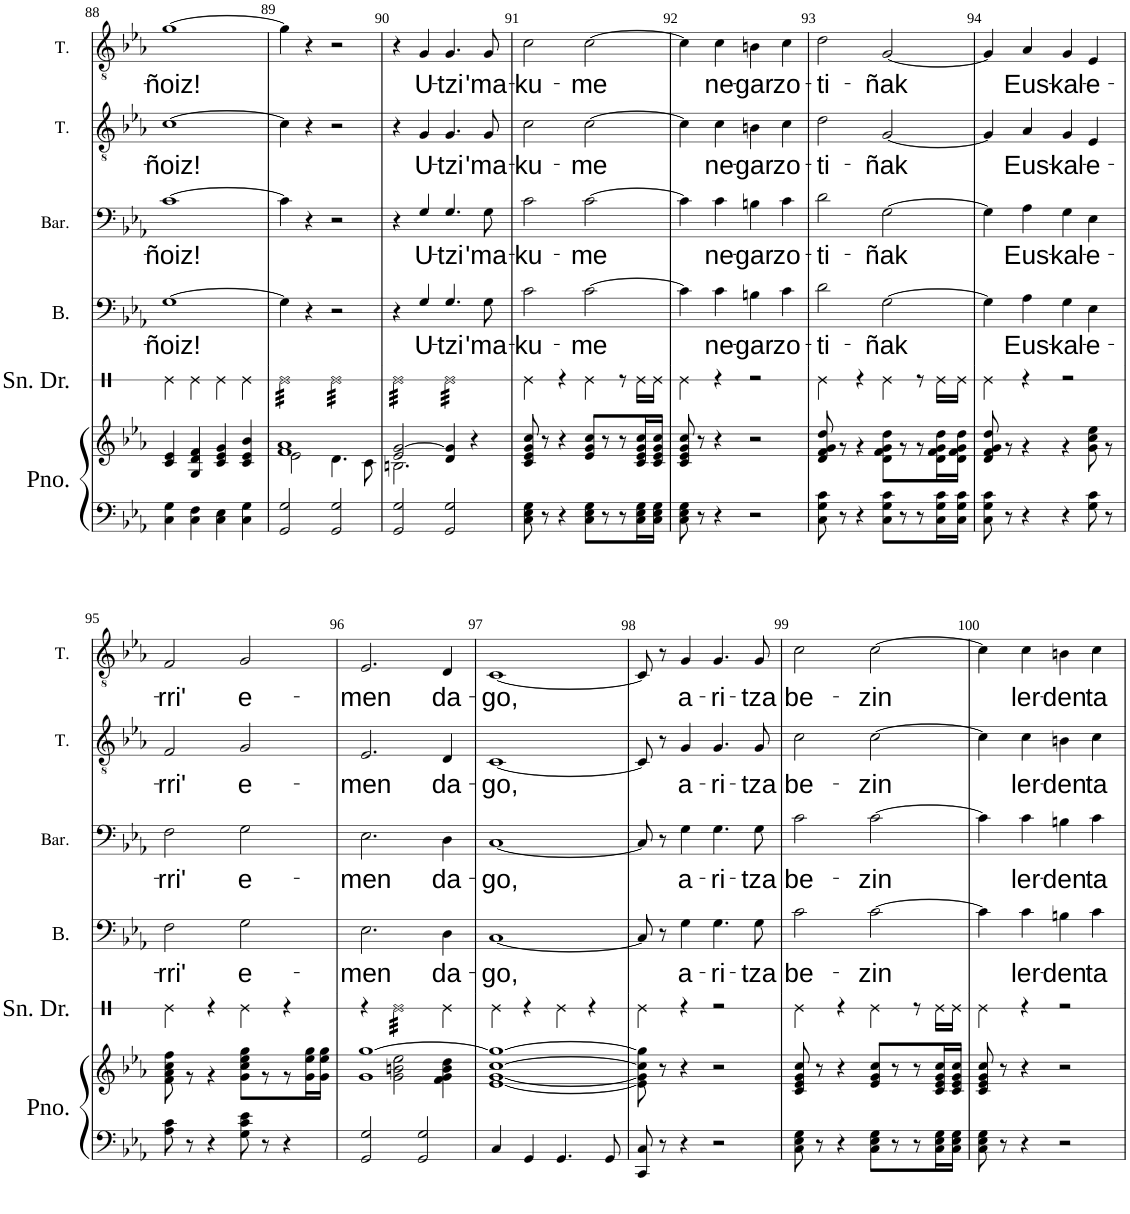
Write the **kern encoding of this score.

**kern	**kern	**kern	**kern	**text	**kern	**text	**kern	**text	**kern	**text
*part6	*part6	*part5	*part4	*part4	*part3	*part3	*part2	*part2	*part1	*part1
*staff7	*staff6	*staff5	*staff4	*staff4	*staff3	*staff3	*staff2	*staff2	*staff1	*staff1
*I"Piano	*	*I"Snare Drum	*I"Basse	*	*I"Baryton	*	*I"Ténor	*	*I"Ténor	*
*I'Pno.	*	*I'Sn. Dr.	*I'B.	*	*I'Bar.	*	*I'T.	*	*I'T.	*
!!LO:PB:g=z
*clefF4	*clefG2	*clefX	*clefF4	*	*clefF4	*	*clefGv2	*	*clefGv2	*
*k[b-e-a-]	*k[b-e-a-]	*k[]	*k[b-e-a-]	*	*k[b-e-a-]	*	*k[b-e-a-]	*	*k[b-e-a-]	*
*M4/4	*M4/4	*M4/4	*M4/4	*	*M4/4	*	*M4/4	*	*M4/4	*
*met(c|)	*met(c|)	*met(c|)	*met(c|)	*	*met(c|)	*	*met(c|)	*	*met(c|)	*
=88	=88	=88	=88	=88	=88	=88	=88	=88	=88	=88
!	!	!	!	!LO:LY:b	!	!LO:LY:b	!	!LO:LY:b	!	!LO:LY:b
4C\ 4G\	4c/ 4e-/	4Re\	[1G	-ñoiz!	[1c	-ñoiz!	[1c	-ñoiz!	[1g	-ñoiz!
4C\ 4F\	4G/ 4d/ 4f/	4Re\	.	.	.	.	.	.	.	.
4C\ 4E-\	4c/ 4e-/ 4g/	4Re\	.	.	.	.	.	.	.	.
4C\ 4G\	4c/ 4e-/ 4b-/	4Re\	.	.	.	.	.	.	.	.
=89	=89	=89	=89	=89	=89	=89	=89	=89	=89	=89
*	*^	*	*	*	*	*	*	*	*	*
*	*	*	*tremolo	*	*	*	*	*	*	*	*
2GG/ 2G/	1f 1a-	2e-\	32Re\LLL	4G\]	.	4c\]	.	4c\]	.	4g\]	.
.	.	.	32Re\	.	.	.	.	.	.	.	.
.	.	.	32Re\	.	.	.	.	.	.	.	.
.	.	.	32Re\	.	.	.	.	.	.	.	.
.	.	.	32Re\	.	.	.	.	.	.	.	.
.	.	.	32Re\	.	.	.	.	.	.	.	.
.	.	.	32Re\	.	.	.	.	.	.	.	.
.	.	.	32Re\	.	.	.	.	.	.	.	.
.	.	.	32Re\	4r	.	4r	.	4r	.	4r	.
.	.	.	32Re\	.	.	.	.	.	.	.	.
.	.	.	32Re\	.	.	.	.	.	.	.	.
.	.	.	32Re\	.	.	.	.	.	.	.	.
.	.	.	32Re\	.	.	.	.	.	.	.	.
.	.	.	32Re\	.	.	.	.	.	.	.	.
.	.	.	32Re\	.	.	.	.	.	.	.	.
.	.	.	32Re\JJJ	.	.	.	.	.	.	.	.
2GG/ 2G/	.	4.d\	32Re\LLL	2r	.	2r	.	2r	.	2r	.
.	.	.	32Re\	.	.	.	.	.	.	.	.
.	.	.	32Re\	.	.	.	.	.	.	.	.
.	.	.	32Re\	.	.	.	.	.	.	.	.
.	.	.	32Re\	.	.	.	.	.	.	.	.
.	.	.	32Re\	.	.	.	.	.	.	.	.
.	.	.	32Re\	.	.	.	.	.	.	.	.
.	.	.	32Re\	.	.	.	.	.	.	.	.
.	.	.	32Re\	.	.	.	.	.	.	.	.
.	.	.	32Re\	.	.	.	.	.	.	.	.
.	.	.	32Re\	.	.	.	.	.	.	.	.
.	.	.	32Re\	.	.	.	.	.	.	.	.
.	.	8c\	32Re\	.	.	.	.	.	.	.	.
.	.	.	32Re\	.	.	.	.	.	.	.	.
.	.	.	32Re\	.	.	.	.	.	.	.	.
.	.	.	32Re\JJJ	.	.	.	.	.	.	.	.
=90	=90	=90	=90	=90	=90	=90	=90	=90	=90	=90	=90
2GG/ 2G/	2e-/ [2g/	2.Bn\	32Re\LLL	4r	.	4r	.	4r	.	4r	.
.	.	.	32Re\	.	.	.	.	.	.	.	.
.	.	.	32Re\	.	.	.	.	.	.	.	.
.	.	.	32Re\	.	.	.	.	.	.	.	.
.	.	.	32Re\	.	.	.	.	.	.	.	.
.	.	.	32Re\	.	.	.	.	.	.	.	.
.	.	.	32Re\	.	.	.	.	.	.	.	.
.	.	.	32Re\	.	.	.	.	.	.	.	.
!	!	!	!	!	!LO:LY:b	!	!LO:LY:b	!	!LO:LY:b	!	!LO:LY:b
.	.	.	32Re\	4G/	U-	4G/	U-	4G/	U-	4G/	U-
.	.	.	32Re\	.	.	.	.	.	.	.	.
.	.	.	32Re\	.	.	.	.	.	.	.	.
.	.	.	32Re\	.	.	.	.	.	.	.	.
.	.	.	32Re\	.	.	.	.	.	.	.	.
.	.	.	32Re\	.	.	.	.	.	.	.	.
.	.	.	32Re\	.	.	.	.	.	.	.	.
.	.	.	32Re\JJJ	.	.	.	.	.	.	.	.
!	!	!	!	!	!LO:LY:b	!	!LO:LY:b	!	!LO:LY:b	!	!LO:LY:b
2GG/ 2G/	4d/ 4g/]	.	32Re\LLL	4.G/	-tzi	4.G/	-tzi	4.G/	-tzi	4.G/	-tzi
.	.	.	32Re\	.	.	.	.	.	.	.	.
.	.	.	32Re\	.	.	.	.	.	.	.	.
.	.	.	32Re\	.	.	.	.	.	.	.	.
.	.	.	32Re\	.	.	.	.	.	.	.	.
.	.	.	32Re\	.	.	.	.	.	.	.	.
.	.	.	32Re\	.	.	.	.	.	.	.	.
.	.	.	32Re\	.	.	.	.	.	.	.	.
.	4r	4ryy	32Re\	.	.	.	.	.	.	.	.
.	.	.	32Re\	.	.	.	.	.	.	.	.
.	.	.	32Re\	.	.	.	.	.	.	.	.
.	.	.	32Re\	.	.	.	.	.	.	.	.
!	!	!	!	!	!LO:LY:b	!	!LO:LY:b	!	!LO:LY:b	!	!LO:LY:b
.	.	.	32Re\	8G\	'ma-	8G\	'ma-	8G/	'ma-	8G/	'ma-
.	.	.	32Re\	.	.	.	.	.	.	.	.
.	.	.	32Re\	.	.	.	.	.	.	.	.
.	.	.	32Re\JJJ	.	.	.	.	.	.	.	.
*	*	*	*Xtremolo	*	*	*	*	*	*	*	*
*	*v	*v	*	*	*	*	*	*	*	*	*
=91	=91	=91	=91	=91	=91	=91	=91	=91	=91	=91
!	!	!	!	!LO:LY:b	!	!LO:LY:b	!	!LO:LY:b	!	!LO:LY:b
8C\ 8E-\ 8G\	8c/ 8e-/ 8g/ 8cc/	4Re\	2c\	-ku-	2c\	-ku-	2c\	-ku-	2c\	-ku-
8r	8r	.	.	.	.	.	.	.	.	.
4r	4r	4r	.	.	.	.	.	.	.	.
!	!	!	!	!LO:LY:b	!	!LO:LY:b	!	!LO:LY:b	!	!LO:LY:b
8C\ 8E-\ 8G\L	8e-/ 8g/ 8cc/L	4Re\	[2c\	-me	[2c\	-me	[2c\	-me	[2c\	-me
8r	8r	.	.	.	.	.	.	.	.	.
8r	8r	8r	.	.	.	.	.	.	.	.
16C\ 16E-\ 16G\L	16c/ 16e-/ 16g/ 16cc/L	16Re\LL	.	.	.	.	.	.	.	.
16C\ 16E-\ 16G\JJ	16c/ 16e-/ 16g/ 16cc/JJ	16Re\JJ	.	.	.	.	.	.	.	.
=92	=92	=92	=92	=92	=92	=92	=92	=92	=92	=92
8C\ 8E-\ 8G\	8c/ 8e-/ 8g/ 8cc/	4Re\	4c\]	.	4c\]	.	4c\]	.	4c\]	.
8r	8r	.	.	.	.	.	.	.	.	.
!	!	!	!	!LO:LY:b	!	!LO:LY:b	!	!LO:LY:b	!	!LO:LY:b
4r	4r	4r	4c\	ne-	4c\	ne-	4c\	ne-	4c\	ne-
!	!	!	!	!LO:LY:b	!	!LO:LY:b	!	!LO:LY:b	!	!LO:LY:b
2r	2r	2r	4Bn\	-gar	4Bn\	-gar	4Bn\	-gar	4Bn\	-gar
!	!	!	!	!LO:LY:b	!	!LO:LY:b	!	!LO:LY:b	!	!LO:LY:b
.	.	.	4c\	zo-	4c\	zo-	4c\	zo-	4c\	zo-
=93	=93	=93	=93	=93	=93	=93	=93	=93	=93	=93
*	*^	*	*	*	*	*	*	*	*	*
!	!	!	!	!	!LO:LY:b	!	!LO:LY:b	!	!LO:LY:b	!	!LO:LY:b
8C\ 8G\ 8c\	1ryy	8d/ 8f/ 8g/ 8dd/	4Re\	2d\	-ti-	2d\	-ti-	2d\	-ti-	2d\	-ti-
8r	.	8r	.	.	.	.	.	.	.	.	.
4r	.	4r	4r	.	.	.	.	.	.	.	.
!	!	!	!	!	!LO:LY:b	!	!LO:LY:b	!	!LO:LY:b	!	!LO:LY:b
8C\ 8G\ 8c\L	.	8d\ 8f\ 8g\ 8dd\L	4Re\	[2G\	-ñak	[2G\	-ñak	[2G/	-ñak	[2G/	-ñak
8r	.	8r	.	.	.	.	.	.	.	.	.
8r	.	8r	8r	.	.	.	.	.	.	.	.
16C\ 16G\ 16c\L	.	16d\ 16f\ 16g\ 16dd\L	16Re\LL	.	.	.	.	.	.	.	.
16C\ 16G\ 16c\JJ	.	16d\ 16f\ 16g\ 16dd\JJ	16Re\JJ	.	.	.	.	.	.	.	.
=94	=94	=94	=94	=94	=94	=94	=94	=94	=94	=94	=94
8C\ 8G\ 8c\	1ryy	8d/ 8f/ 8g/ 8dd/	4Re\	4G\]	.	4G\]	.	4G/]	.	4G/]	.
8r	.	8r	.	.	.	.	.	.	.	.	.
!	!	!	!	!	!LO:LY:b	!	!LO:LY:b	!	!LO:LY:b	!	!LO:LY:b
4r	.	4r	4r	4A-\	Eus-	4A-\	Eus-	4A-/	Eus-	4A-/	Eus-
!	!	!	!	!	!LO:LY:b	!	!LO:LY:b	!	!LO:LY:b	!	!LO:LY:b
4r	.	4r	2r	4G\	-kal-	4G\	-kal-	4G/	-kal-	4G/	-kal-
!	!	!	!	!	!LO:LY:b	!	!LO:LY:b	!	!LO:LY:b	!	!LO:LY:b
8G\ 8c\	.	8g\ 8cc\ 8ee-\	.	4E-\	-e-	4E-\	-e-	4E-/	-e-	4E-/	-e-
8r	.	8r	.	.	.	.	.	.	.	.	.
!!LO:LB:g=z
=95	=95	=95	=95	=95	=95	=95	=95	=95	=95	=95	=95
!	!	!	!	!	!LO:LY:b	!	!LO:LY:b	!	!LO:LY:b	!	!LO:LY:b
8A-\ 8c\	1ryy	8f\ 8a-\ 8cc\ 8ff\	4Re\	2F\	-rri'	2F\	-rri'	2F/	-rri'	2F/	-rri'
8r	.	8r	.	.	.	.	.	.	.	.	.
4r	.	4r	4r	.	.	.	.	.	.	.	.
!	!	!	!	!	!LO:LY:b	!	!LO:LY:b	!	!LO:LY:b	!	!LO:LY:b
8G\ 8c\ 8e-\	.	8g\ 8cc\ 8ee-\ 8gg\L	4Re\	2G\	e-	2G\	e-	2G/	e-	2G/	e-
8r	.	8r	.	.	.	.	.	.	.	.	.
4r	.	8r	4r	.	.	.	.	.	.	.	.
.	.	16g\ 16ee-\ 16gg\L	.	.	.	.	.	.	.	.	.
.	.	16g\ 16ee-\ 16gg\JJ	.	.	.	.	.	.	.	.	.
=96	=96	=96	=96	=96	=96	=96	=96	=96	=96	=96	=96
!	!	!	!	!	!LO:LY:b	!	!LO:LY:b	!	!LO:LY:b	!	!LO:LY:b
2GG/ 2G/	1g [1gg	4ryy	4r	2.E-\	-men	2.E-\	-men	2.E-/	-men	2.E-/	-men
*	*	*	*tremolo	*	*	*	*	*	*	*	*
.	.	2g\ 2bn\ 2ee-\	32Re\LLL	.	.	.	.	.	.	.	.
.	.	.	32Re\	.	.	.	.	.	.	.	.
.	.	.	32Re\	.	.	.	.	.	.	.	.
.	.	.	32Re\	.	.	.	.	.	.	.	.
.	.	.	32Re\	.	.	.	.	.	.	.	.
.	.	.	32Re\	.	.	.	.	.	.	.	.
.	.	.	32Re\	.	.	.	.	.	.	.	.
.	.	.	32Re\	.	.	.	.	.	.	.	.
2GG/ 2G/	.	.	32Re\	.	.	.	.	.	.	.	.
.	.	.	32Re\	.	.	.	.	.	.	.	.
.	.	.	32Re\	.	.	.	.	.	.	.	.
.	.	.	32Re\	.	.	.	.	.	.	.	.
.	.	.	32Re\	.	.	.	.	.	.	.	.
.	.	.	32Re\	.	.	.	.	.	.	.	.
.	.	.	32Re\	.	.	.	.	.	.	.	.
.	.	.	32Re\JJJ	.	.	.	.	.	.	.	.
*	*	*	*Xtremolo	*	*	*	*	*	*	*	*
!	!	!	!	!	!LO:LY:b	!	!LO:LY:b	!	!LO:LY:b	!	!LO:LY:b
.	.	4f\ 4g\ 4b\ 4dd\	4Re\	4D\	da-	4D\	da-	4D/	da-	4D/	da-
=97	=97	=97	=97	=97	=97	=97	=97	=97	=97	=97	=97
!	!	!	!	!	!LO:LY:b	!	!LO:LY:b	!	!LO:LY:b	!	!LO:LY:b
*	*v	*v	*	*	*	*	*	*	*	*	*
4C/	[1e- [1g [1cc 1gg_	4Re\	[1C	-go,	[1C	-go,	[1C	-go,	[1C	-go,
4GG/	.	4r	.	.	.	.	.	.	.	.
4.GG/	.	4Re\	.	.	.	.	.	.	.	.
.	.	4r	.	.	.	.	.	.	.	.
8GG/	.	.	.	.	.	.	.	.	.	.
=98	=98	=98	=98	=98	=98	=98	=98	=98	=98	=98
8CC/ 8C/	8e-\] 8g\] 8cc\] 8gg\]	4Re\	8C/]	.	8C/]	.	8C/]	.	8C/]	.
8r	8r	.	8r	.	8r	.	8r	.	8r	.
!	!	!	!	!LO:LY:b	!	!LO:LY:b	!	!LO:LY:b	!	!LO:LY:b
4r	4r	4r	4G\	a-	4G\	a-	4G/	a-	4G/	a-
!	!	!	!	!LO:LY:b	!	!LO:LY:b	!	!LO:LY:b	!	!LO:LY:b
2r	2r	2r	4.G\	-ri-	4.G\	-ri-	4.G/	-ri-	4.G/	-ri-
!	!	!	!	!LO:LY:b	!	!LO:LY:b	!	!LO:LY:b	!	!LO:LY:b
.	.	.	8G\	-tza	8G\	-tza	8G/	-tza	8G/	-tza
=99	=99	=99	=99	=99	=99	=99	=99	=99	=99	=99
!	!	!	!	!LO:LY:b	!	!LO:LY:b	!	!LO:LY:b	!	!LO:LY:b
8C\ 8E-\ 8G\	8c/ 8e-/ 8g/ 8cc/	4Re\	2c\	be-	2c\	be-	2c\	be-	2c\	be-
8r	8r	.	.	.	.	.	.	.	.	.
4r	4r	4r	.	.	.	.	.	.	.	.
!	!	!	!	!LO:LY:b	!	!LO:LY:b	!	!LO:LY:b	!	!LO:LY:b
8C\ 8E-\ 8G\L	8e-/ 8g/ 8cc/L	4Re\	[2c\	-zin	[2c\	-zin	[2c\	-zin	[2c\	-zin
8r	8r	.	.	.	.	.	.	.	.	.
8r	8r	8r	.	.	.	.	.	.	.	.
16C\ 16E-\ 16G\L	16c/ 16e-/ 16g/ 16cc/L	16Re\LL	.	.	.	.	.	.	.	.
16C\ 16E-\ 16G\JJ	16c/ 16e-/ 16g/ 16cc/JJ	16Re\JJ	.	.	.	.	.	.	.	.
=100	=100	=100	=100	=100	=100	=100	=100	=100	=100	=100
8C\ 8E-\ 8G\	8c/ 8e-/ 8g/ 8cc/	4Re\	4c\]	.	4c\]	.	4c\]	.	4c\]	.
8r	8r	.	.	.	.	.	.	.	.	.
!	!	!	!	!LO:LY:b	!	!LO:LY:b	!	!LO:LY:b	!	!LO:LY:b
4r	4r	4r	4c\	ler-	4c\	ler-	4c\	ler-	4c\	ler-
!	!	!	!	!LO:LY:b	!	!LO:LY:b	!	!LO:LY:b	!	!LO:LY:b
2r	2r	2r	4Bn\	-den	4Bn\	-den	4Bn\	-den	4Bn\	-den
!	!	!	!	!LO:LY:b	!	!LO:LY:b	!	!LO:LY:b	!	!LO:LY:b
.	.	.	4c\	ta	4c\	ta	4c\	ta	4c\	ta
=	=	=	=	=	=	=	=	=	=	=
*-	*-	*-	*-	*-	*-	*-	*-	*-	*-	*-
